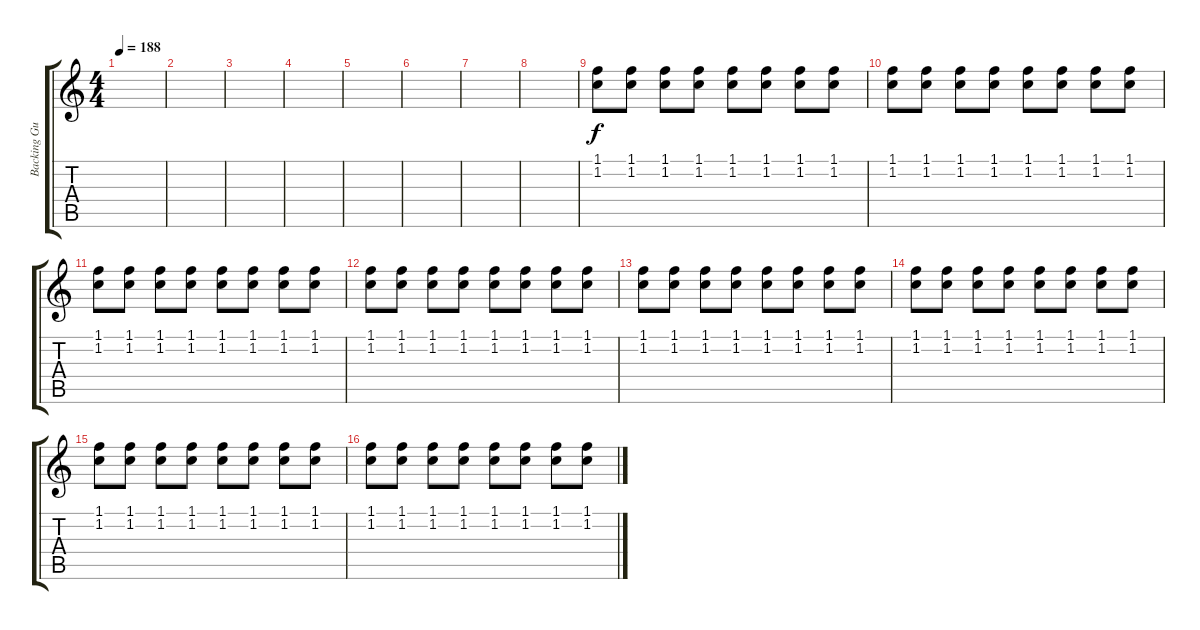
\track ("Backing Guitar" "Backing Gu") {instrument distortionguitar}
\staff {score tabs}
\tuning (E4 B3 G3 D3 A2 D2) {hide}
\ts (4 4)
\tempo 188
\clef g2
\ks c
|
|
|
|
|
|
|
|
(1.1 1.2).8{volume 6} (1.1 1.2).8 (1.1 1.2).8 (1.1 1.2).8 (1.1 1.2).8 (1.1 1.2).8 (1.1 1.2).8 (1.1 1.2).8 |
(1.1 1.2).8 (1.1 1.2).8 (1.1 1.2).8 (1.1 1.2).8 (1.1 1.2).8 (1.1 1.2).8 (1.1 1.2).8 (1.1 1.2).8 |
(1.1 1.2).8 (1.1 1.2).8 (1.1 1.2).8 (1.1 1.2).8 (1.1 1.2).8 (1.1 1.2).8 (1.1 1.2).8 (1.1 1.2).8 |
(1.1 1.2).8 (1.1 1.2).8 (1.1 1.2).8 (1.1 1.2).8 (1.1 1.2).8 (1.1 1.2).8 (1.1 1.2).8 (1.1 1.2).8 |
(1.1 1.2).8 (1.1 1.2).8 (1.1 1.2).8 (1.1 1.2).8 (1.1 1.2).8 (1.1 1.2).8 (1.1 1.2).8 (1.1 1.2).8 |
(1.1 1.2).8 (1.1 1.2).8 (1.1 1.2).8 (1.1 1.2).8 (1.1 1.2).8 (1.1 1.2).8 (1.1 1.2).8 (1.1 1.2).8 |
(1.1 1.2).8 (1.1 1.2).8 (1.1 1.2).8 (1.1 1.2).8 (1.1 1.2).8 (1.1 1.2).8 (1.1 1.2).8 (1.1 1.2).8 |
(1.1 1.2).8 (1.1 1.2).8 (1.1 1.2).8 (1.1 1.2).8 (1.1 1.2).8 (1.1 1.2).8 (1.1 1.2).8 (1.1 1.2).8
